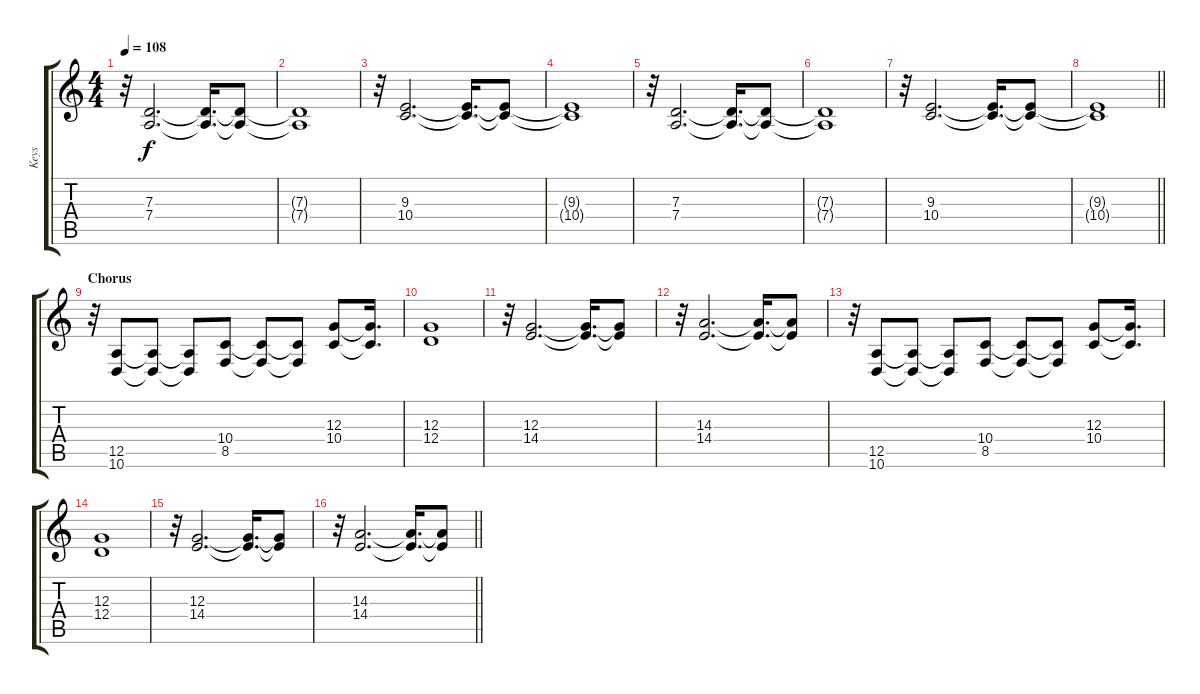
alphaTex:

\track ("Keys" "Keys") {instrument drawbarorgan}
\staff {score tabs}
\tuning (E4 B3 G3 D3 A2 E2) {hide}
\ts (4 4)
\tempo 108
\clef g2
\ks c
r.32{dy f} (7.3 7.4).2{d} (7.3{t} 7.4{t}).16{d} (7.3{t} 7.4{t}).8 |
(7.3{t} 7.4{t}).1 |
r.32 (9.3 10.4).2{d} (9.3{t} 10.4{t}).16{d} (9.3{t} 10.4{t}).8 |
(9.3{t} 10.4{t}).1 |
r.32 (7.3 7.4).2{d} (7.3{t} 7.4{t}).16{d} (7.3{t} 7.4{t}).8 |
(7.3{t} 7.4{t}).1 |
r.32 (9.3 10.4).2{d} (9.3{t} 10.4{t}).16{d} (9.3{t} 10.4{t}).8 |
\barLineRight lightlight
(9.3{t} 10.4{t}).1 |
\section ("" "Chorus")
r.32 (12.5 10.6).8 (12.5{t} 10.6{t}).8 (12.5{t} 10.6{t}).8 (10.4 8.5).8 (10.4{t} 8.5{t}).8 (10.4{t} 8.5{t}).8 (12.3 10.4).8 (12.3{t} 10.4{t}).16{d} |
(12.3 12.4).1 |
r.32 (12.3 14.4).2{d} (12.3{t} 14.4{t}).16{d} (12.3{t} 14.4{t}).8 |
r.32 (14.3 14.4).2{d} (14.3{t} 14.4{t}).16{d} (14.3{t} 14.4{t}).8 |
r.32 (12.5 10.6).8 (12.5{t} 10.6{t}).8 (12.5{t} 10.6{t}).8 (10.4 8.5).8 (10.4{t} 8.5{t}).8 (10.4{t} 8.5{t}).8 (12.3 10.4).8 (12.3{t} 10.4{t}).16{d} |
(12.3 12.4).1 |
r.32 (12.3 14.4).2{d} (12.3{t} 14.4{t}).16{d} (12.3{t} 14.4{t}).8 |
\barLineRight lightlight
r.32 (14.3 14.4).2{d} (14.3{t} 14.4{t}).16{d} (14.3{t} 14.4{t}).8
